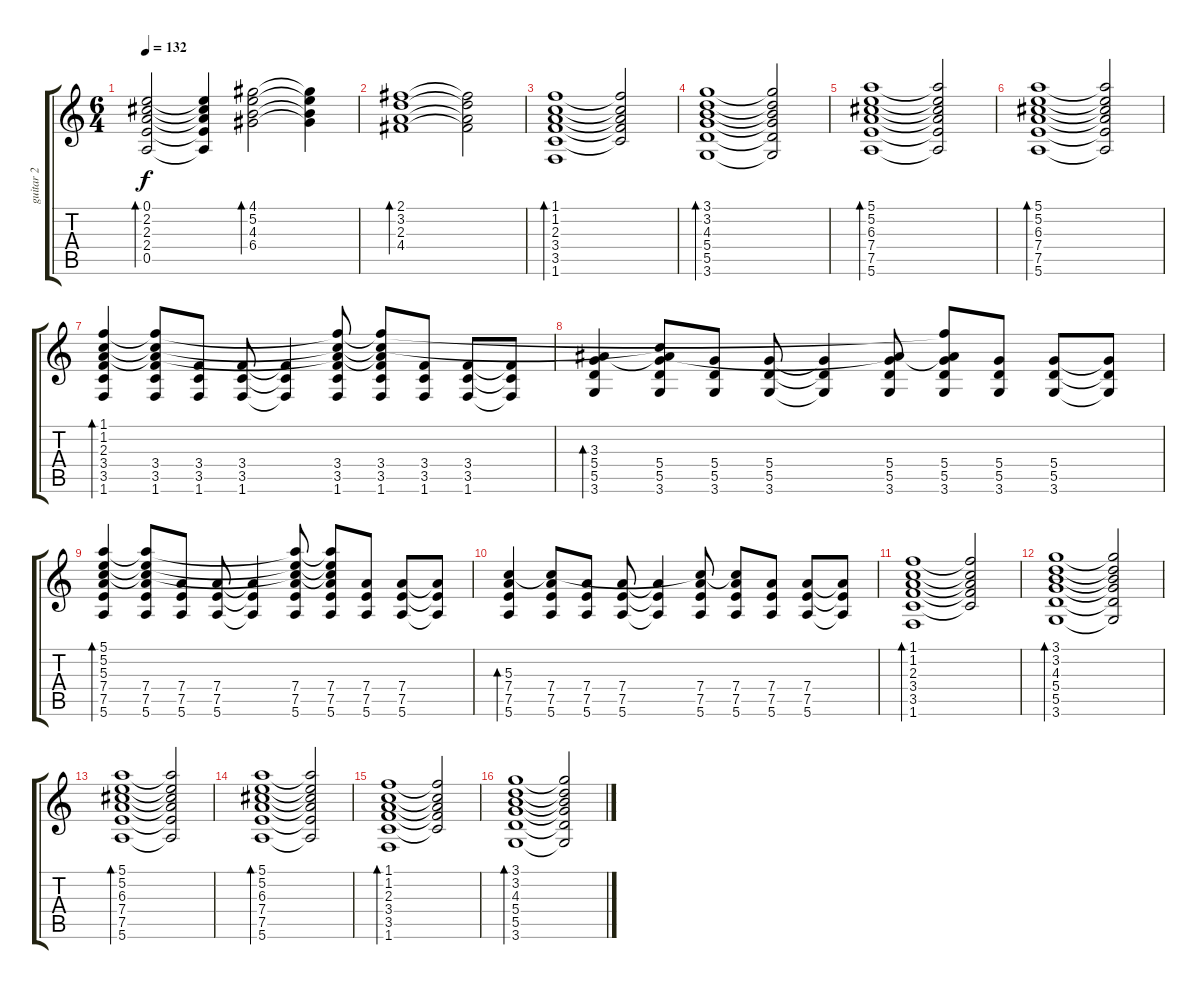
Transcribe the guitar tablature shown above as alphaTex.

\track ("guitar 2" "guitar 2") {instrument electricguitarjazz}
\staff {score tabs}
\tuning (E4 B3 G3 D3 A2 E2) {hide}
\ts (6 4)
\tempo 132
\clef g2
\ks c
(0.1 2.2 2.3 2.4 0.5).2{bd 60 dy f} (0.1{t} 2.2{t} 2.3{t} 2.4{t} 0.5{t}).4 (4.1 5.2 4.3 6.4).2{bd 60} (4.1{t} 5.2{t} 4.3{t} 6.4{t}).4 |
(2.1 3.2 2.3 4.4).1{bd 60} (2.1{t} 3.2{t} 2.3{t} 4.4{t}).2 |
(1.1 1.2 2.3 3.4 3.5 1.6).1{bd 60} (1.1{t} 1.2{t} 2.3{t} 3.4{t} 3.5{t}).2 |
(3.1 3.2 4.3 5.4 5.5 3.6).1{bd 60} (3.1{t} 3.2{t} 4.3{t} 5.4{t} 5.5{t} 3.6{t}).2 |
(5.1 5.2 6.3 7.4 7.5 5.6).1{bd 60} (5.1{t} 5.2{t} 6.3{t} 7.4{t} 7.5{t} 5.6{t}).2 |
(5.1 5.2 6.3 7.4 7.5 5.6).1{bd 60} (5.1{t} 5.2{t} 6.3{t} 7.4{t} 7.5{t} 5.6{t}).2 |
(1.1 1.2 2.3 3.4 3.5 1.6).4{bd 60} (1.1{t} 1.2{t} 2.3{t} 3.4 3.5 1.6).8 (3.4 3.5 1.6).8 (3.4 3.5 1.6).8 (3.4{t} 3.5{t} 1.6{t}).4 (1.1{t} 1.2{t} 2.3{t} 3.4 3.5 1.6).8 (1.1{t} 1.2{t} 2.3{t} 3.4 3.5 1.6).8 (3.4 3.5 1.6).8 (3.4 3.5 1.6).8 (3.4{t} 3.5{t} 1.6{t}).8 |
(3.3 5.4 5.5 3.6).4{bd 60} (1.2{t} 3.3{t} 5.4 5.5 3.6).8 (5.4 5.5 3.6).8 (5.4 5.5 3.6).8 (5.4{t} 5.5{t} 3.6{t}).4 (3.3{t} 5.4 5.5 3.6).8 (1.1{t} 3.3{t} 5.4 5.5 3.6).8 (5.4 5.5 3.6).8 (5.4 5.5 3.6).8 (5.4{t} 5.5{t} 3.6{t}).8 |
(5.1 5.2 5.3 7.4 7.5 5.6).4{bd 60} (5.1{t} 5.2{t} 5.3{t} 7.4 7.5 5.6).8 (7.4 7.5 5.6).8 (7.4 7.5 5.6).8 (7.4{t} 7.5{t} 5.6{t}).4 (5.1{t} 5.2{t} 5.3{t} 7.4 7.5 5.6).8 (5.1{t} 5.2{t} 5.3{t} 7.4 7.5 5.6).8 (7.4 7.5 5.6).8 (7.4 7.5 5.6).8 (7.4{t} 7.5{t} 5.6{t}).8 |
(5.3 7.4 7.5 5.6).4{bd 60} (5.3{t} 7.4 7.5 5.6).8 (7.4 7.5 5.6).8 (7.4 7.5 5.6).8 (7.4{t} 7.5{t} 5.6{t}).4 (5.3{t} 7.4 7.5 5.6).8 (5.3{t} 7.4 7.5 5.6).8 (7.4 7.5 5.6).8 (7.4 7.5 5.6).8 (7.4{t} 7.5{t} 5.6{t}).8 |
(1.1 1.2 2.3 3.4 3.5 1.6).1{bd 60} (1.1{t} 1.2{t} 2.3{t} 3.4{t} 3.5{t}).2 |
(3.1 3.2 4.3 5.4 5.5 3.6).1{bd 60} (3.1{t} 3.2{t} 4.3{t} 5.4{t} 5.5{t} 3.6{t}).2 |
(5.1 5.2 6.3 7.4 7.5 5.6).1{bd 60} (5.1{t} 5.2{t} 6.3{t} 7.4{t} 7.5{t} 5.6{t}).2 |
(5.1 5.2 6.3 7.4 7.5 5.6).1{bd 60} (5.1{t} 5.2{t} 6.3{t} 7.4{t} 7.5{t} 5.6{t}).2 |
(1.1 1.2 2.3 3.4 3.5 1.6).1{bd 60} (1.1{t} 1.2{t} 2.3{t} 3.4{t} 3.5{t}).2 |
(3.1 3.2 4.3 5.4 5.5 3.6).1{bd 60} (3.1{t} 3.2{t} 4.3{t} 5.4{t} 5.5{t} 3.6{t}).2
